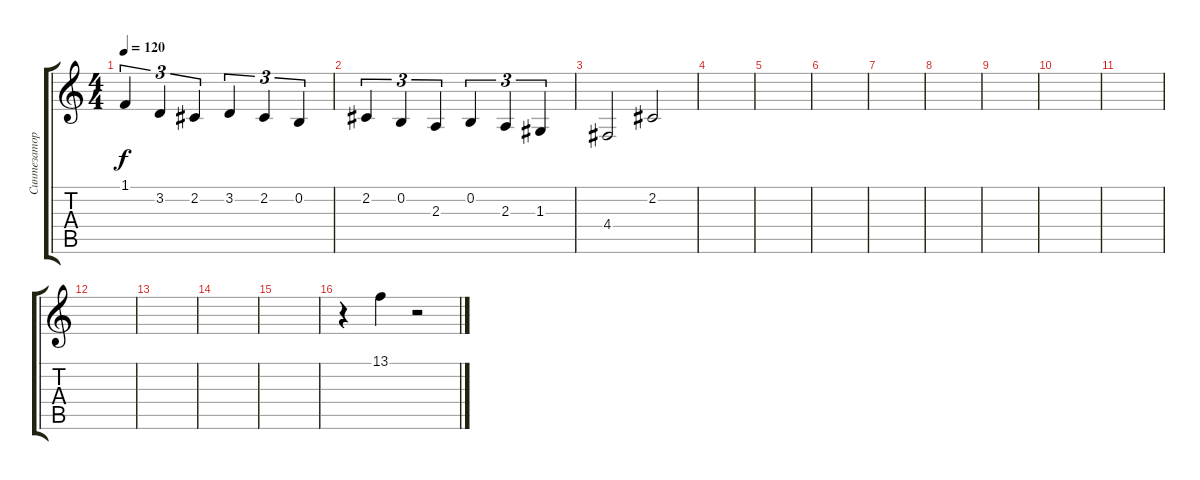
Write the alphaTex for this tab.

\track ("Синтезатор 2 (Мустис)" "Синтезатор") {instrument stringensemble1}
\staff {score tabs}
\tuning (E4 B3 G3 D3 A2 E2) {hide}
\ts (4 4)
\tempo 120
\clef g2
\ks c
1.1.4{tu (3 2) dy f} 3.2.4{tu (3 2)} 2.2.4{tu (3 2)} 3.2.4{tu (3 2)} 2.2.4{tu (3 2)} 0.2.4{tu (3 2)} |
2.2.4{tu (3 2)} 0.2.4{tu (3 2)} 2.3.4{tu (3 2)} 0.2.4{tu (3 2)} 2.3.4{tu (3 2)} 1.3.4{tu (3 2)} |
4.4.2 2.2.2 |
|
|
|
|
|
|
|
|
|
|
|
|
r.4{volume 10} 13.1.4 r.2
